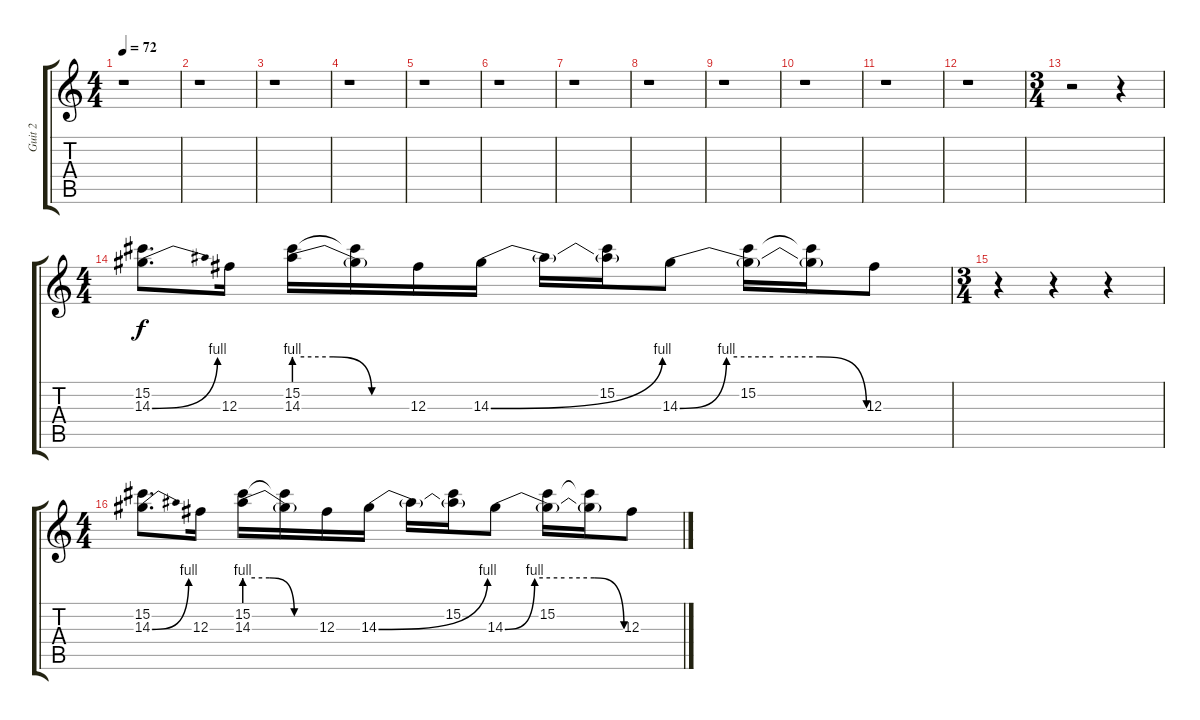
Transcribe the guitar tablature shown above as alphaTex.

\track ("Guit 2" "Guit 2") {instrument acousticguitarsteel}
\staff {score tabs}
\tuning (Eb4 Bb3 Gb3 Db3 Ab2 Eb2) {hide}
\ts (4 4)
\tempo 72
\clef g2
\ks c
r.1{dy f instrument acousticguitarsteel} |
r.1 |
r.1 |
r.1 |
r.1 |
r.1 |
r.1 |
r.1 |
r.1 |
r.1 |
r.1 |
r.1 |
\ts (3 4)
r.2 r.4 |
\ts (4 4)
(15.2 14.3{be (bend 0 0 60 4)}).8{d} 12.3.16 (15.2 14.3{be (custom 0 4 20 4 40 0 60 0)}).16 (15.2{t} 14.3{t}).16 12.3.16 14.3{be (bend 0 0 60 4)}.16 14.3{t}.16 (15.2 14.3{t}).16 14.3{be (custom 0 0 15 4 30 4 45 4 60 0)}.8 (15.2 14.3{t}).16 (15.2{t} 14.3{t}).16 12.3.8 |
\ts (3 4)
r.4 r.4 r.4 |
\ts (4 4)
(15.2 14.3{be (bend 0 0 60 4)}).8{d} 12.3.16 (15.2 14.3{be (custom 0 4 20 4 40 0 60 0)}).16 (15.2{t} 14.3{t}).16 12.3.16 14.3{be (bend 0 0 60 4)}.16 14.3{t}.16 (15.2 14.3{t}).16 14.3{be (custom 0 0 15 4 30 4 45 4 60 0)}.8 (15.2 14.3{t}).16 (15.2{t} 14.3{t}).16 12.3.8
